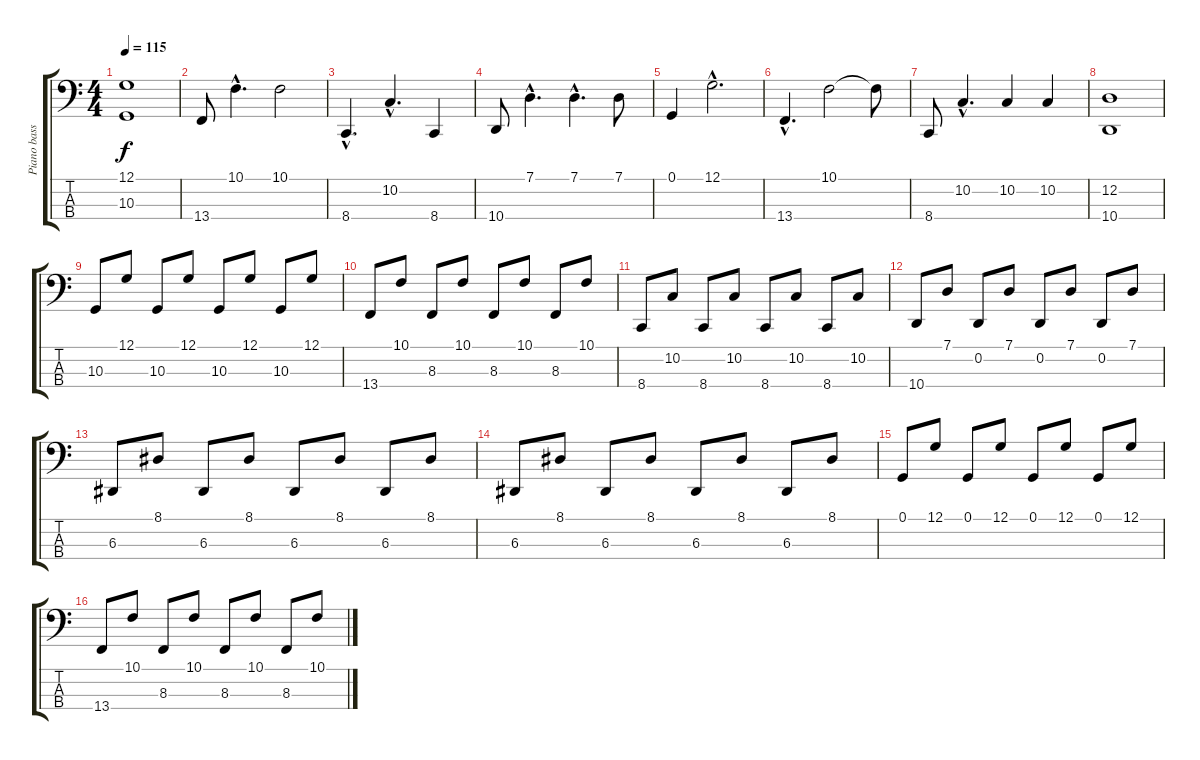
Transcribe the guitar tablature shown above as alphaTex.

\track ("Piano basse" "Piano bass") {instrument acousticgrandpiano}
\staff {score tabs}
\tuning (G2 D2 A1 E1) {hide}
\ts (4 4)
\tempo 115
\clef f4
\ks c
(12.1 10.3).1{dy f instrument acousticgrandpiano} |
13.4.8 10.1{hac}.4{d} 10.1.2 |
8.4{hac}.4{d} 10.2{hac}.4{d} 8.4.4 |
10.4.8 7.1{hac}.4{d} 7.1{hac}.4{d} 7.1.8 |
0.1.4 12.1{hac}.2{d} |
13.4{hac}.4{d} 10.1.2 10.1{t}.8 |
8.4.8 10.2{hac}.4{d} 10.2.4 10.2.4 |
(12.2 10.4).1 |
10.3.8 12.1.8 10.3.8 12.1.8 10.3.8 12.1.8 10.3.8 12.1.8 |
13.4.8 10.1.8 8.3.8 10.1.8 8.3.8 10.1.8 8.3.8 10.1.8 |
8.4.8 10.2.8 8.4.8 10.2.8 8.4.8 10.2.8 8.4.8 10.2.8 |
10.4.8 7.1.8 0.2.8 7.1.8 0.2.8 7.1.8 0.2.8 7.1.8 |
6.3.8 8.1.8 6.3.8 8.1.8 6.3.8 8.1.8 6.3.8 8.1.8 |
6.3.8 8.1.8 6.3.8 8.1.8 6.3.8 8.1.8 6.3.8 8.1.8 |
0.1.8 12.1.8 0.1.8 12.1.8 0.1.8 12.1.8 0.1.8 12.1.8 |
13.4.8 10.1.8 8.3.8 10.1.8 8.3.8 10.1.8 8.3.8 10.1.8
